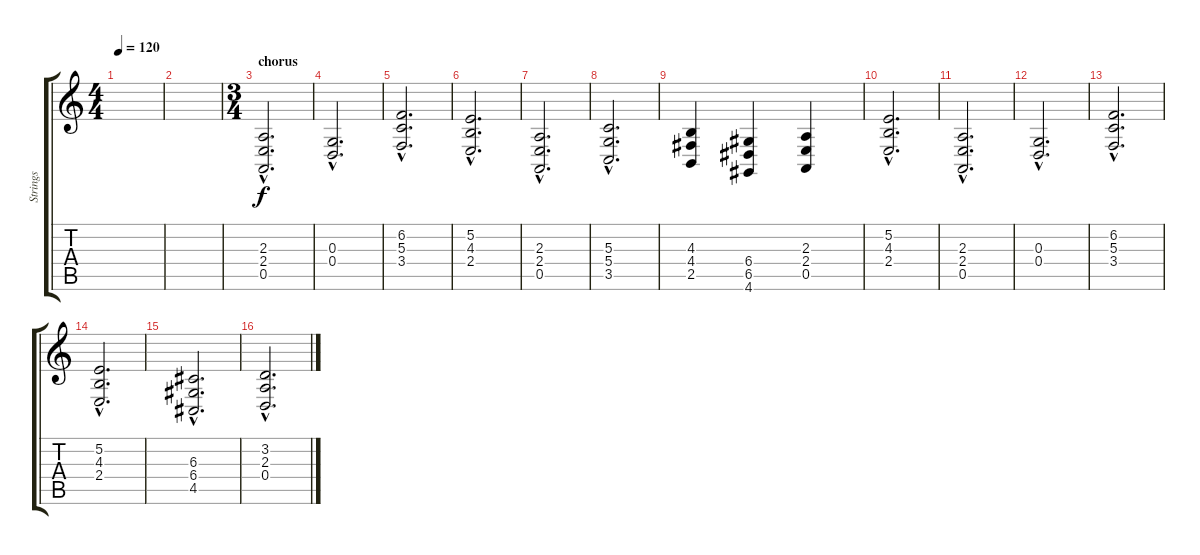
\track ("Strings" "Strings") {instrument stringensemble1}
\staff {score tabs}
\tuning (E4 B3 G3 D3 A2 E2) {hide}
\ts (4 4)
\tempo 120
\clef g2
\ks c
|
|
\ts (3 4)
\section ("" "chorus")
(2.3{hac} 2.4{hac} 0.5{hac}).2{d} |
(0.3{hac} 0.4{hac}).2{d} |
(6.2{hac} 5.3{hac} 3.4{hac}).2{d} |
(5.2{hac} 4.3{hac} 2.4{hac}).2{d} |
(2.3{hac} 2.4{hac} 0.5{hac}).2{d} |
(5.3{hac} 5.4{hac} 3.5{hac}).2{d} |
(4.3 4.4 2.5).4 (6.4 6.5 4.6).4 (2.3 2.4 0.5).4 |
(5.2{hac} 4.3{hac} 2.4{hac}).2{d} |
(2.3{hac} 2.4{hac} 0.5{hac}).2{d} |
(0.3{hac} 0.4{hac}).2{d} |
(6.2{hac} 5.3{hac} 3.4{hac}).2{d} |
(5.2{hac} 4.3{hac} 2.4{hac}).2{d} |
(6.3{hac} 6.4{hac} 4.5{hac}).2{d} |
(3.2{hac} 2.3{hac} 0.4{hac}).2{d}
